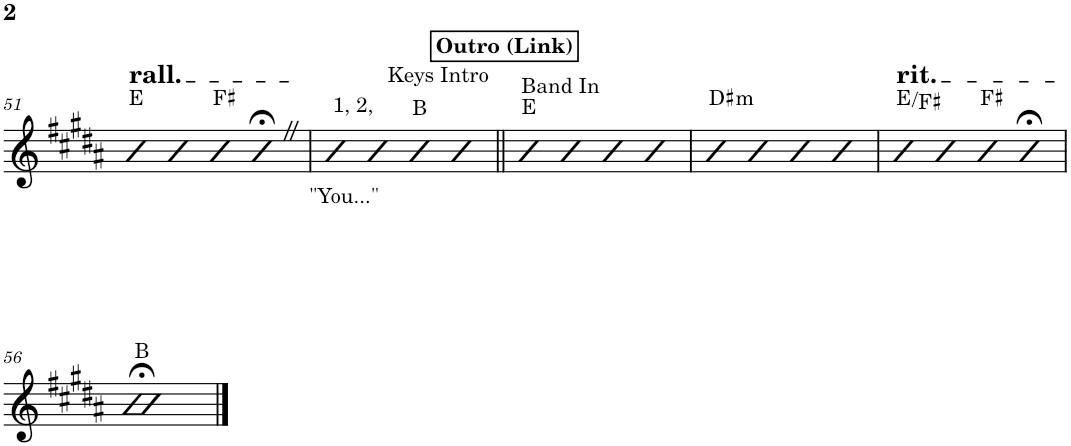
**kern	**text	**harte
*part1	*part1	*part1
*staff1	*staff1	*
*I"Piano	*	*
*I'Pno.	*	*
!!LO:PB:g=z
*clefG2	*	*
*k[f#c#g#]	*	*
*M4/4	*	*
=51	=51	=51
!LO:TX:a:t=rall.	!	!
4b	.	E:maj
4b	.	.
4b	.	F#:maj
4b;<Z	.	.
=52	=52	=52
!LO:TX:a:t=1, 2,	!	!
!	!LO:LY:b	!
4b	"You..."	.
4b	.	.
!LO:TX:a:t=Keys Intro	!	!
4b	.	B:maj
4b	.	.
!!LO:REH:place=s1:a:B:cj:t=Outro (Link)
=53||	=53||	=53||
!LO:TX:a:t=Band In	!	!
4b	.	E:maj
4b	.	.
4b	.	.
4b	.	.
=54	=54	=54
!	!	!LO:H:kt=m
4b	.	D#:min
4b	.	.
4b	.	.
4b	.	.
=55	=55	=55
!LO:TX:a:t=rit.	!	!
4b	.	E:maj/2
4b	.	.
4b	.	F#:maj
4b;<	.	.
!!LO:LB:g=z
=56	=56	=56
1b;<	.	B:maj
==	==	==
*-	*-	*-
